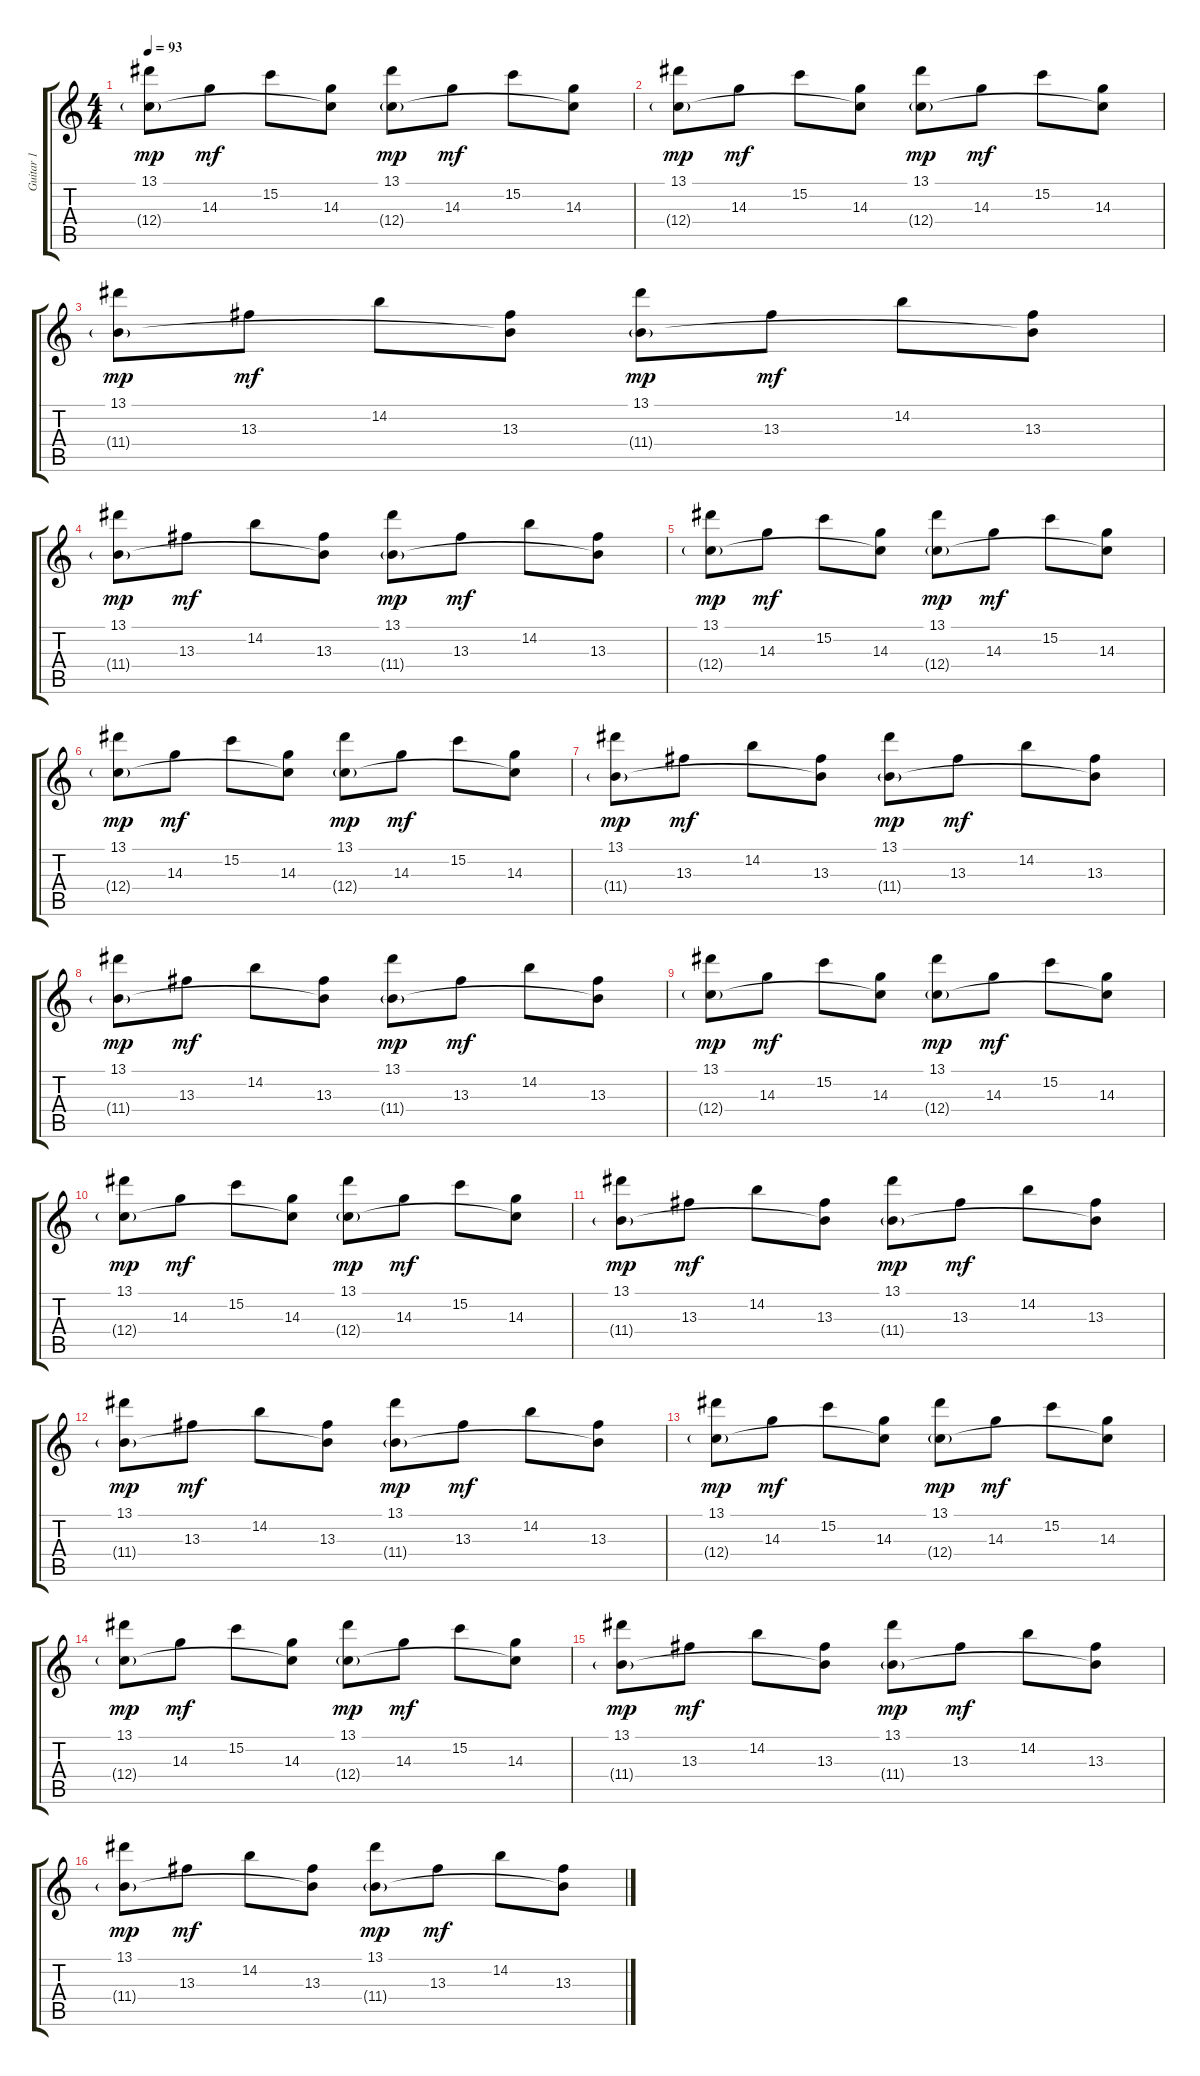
\track ("Guitar 1" "Guitar 1") {instrument electricguitarjazz}
\staff {score tabs}
\tuning (D4 A3 F3 C3 G2 C2) {hide}
\ts (4 4)
\tempo 93
\clef g2
\ks c
(13.1 12.4{g}).8{dy mp instrument electricguitarjazz} 14.3.8{dy mf} 15.2.8 (14.3 12.4{t}).8 (13.1 12.4{g}).8{dy mp} 14.3.8{dy mf} 15.2.8 (14.3 12.4{t}).8 |
(13.1 12.4{g}).8{dy mp} 14.3.8{dy mf} 15.2.8 (14.3 12.4{t}).8 (13.1 12.4{g}).8{dy mp} 14.3.8{dy mf} 15.2.8 (14.3 12.4{t}).8 |
(13.1 11.4{g}).8{dy mp} 13.3.8{dy mf} 14.2.8 (13.3 11.4{t}).8 (13.1 11.4{g}).8{dy mp} 13.3.8{dy mf} 14.2.8 (13.3 11.4{t}).8 |
(13.1 11.4{g}).8{dy mp} 13.3.8{dy mf} 14.2.8 (13.3 11.4{t}).8 (13.1 11.4{g}).8{dy mp} 13.3.8{dy mf} 14.2.8 (13.3 11.4{t}).8 |
(13.1 12.4{g}).8{dy mp} 14.3.8{dy mf} 15.2.8 (14.3 12.4{t}).8 (13.1 12.4{g}).8{dy mp} 14.3.8{dy mf} 15.2.8 (14.3 12.4{t}).8 |
(13.1 12.4{g}).8{dy mp} 14.3.8{dy mf} 15.2.8 (14.3 12.4{t}).8 (13.1 12.4{g}).8{dy mp} 14.3.8{dy mf} 15.2.8 (14.3 12.4{t}).8 |
(13.1 11.4{g}).8{dy mp} 13.3.8{dy mf} 14.2.8 (13.3 11.4{t}).8 (13.1 11.4{g}).8{dy mp} 13.3.8{dy mf} 14.2.8 (13.3 11.4{t}).8 |
(13.1 11.4{g}).8{dy mp} 13.3.8{dy mf} 14.2.8 (13.3 11.4{t}).8 (13.1 11.4{g}).8{dy mp} 13.3.8{dy mf} 14.2.8 (13.3 11.4{t}).8 |
(13.1 12.4{g}).8{dy mp} 14.3.8{dy mf} 15.2.8 (14.3 12.4{t}).8 (13.1 12.4{g}).8{dy mp} 14.3.8{dy mf} 15.2.8 (14.3 12.4{t}).8 |
(13.1 12.4{g}).8{dy mp} 14.3.8{dy mf} 15.2.8 (14.3 12.4{t}).8 (13.1 12.4{g}).8{dy mp} 14.3.8{dy mf} 15.2.8 (14.3 12.4{t}).8 |
(13.1 11.4{g}).8{dy mp} 13.3.8{dy mf} 14.2.8 (13.3 11.4{t}).8 (13.1 11.4{g}).8{dy mp} 13.3.8{dy mf} 14.2.8 (13.3 11.4{t}).8 |
(13.1 11.4{g}).8{dy mp} 13.3.8{dy mf} 14.2.8 (13.3 11.4{t}).8 (13.1 11.4{g}).8{dy mp} 13.3.8{dy mf} 14.2.8 (13.3 11.4{t}).8 |
(13.1 12.4{g}).8{dy mp} 14.3.8{dy mf} 15.2.8 (14.3 12.4{t}).8 (13.1 12.4{g}).8{dy mp} 14.3.8{dy mf} 15.2.8 (14.3 12.4{t}).8 |
(13.1 12.4{g}).8{dy mp} 14.3.8{dy mf} 15.2.8 (14.3 12.4{t}).8 (13.1 12.4{g}).8{dy mp} 14.3.8{dy mf} 15.2.8 (14.3 12.4{t}).8 |
(13.1 11.4{g}).8{dy mp} 13.3.8{dy mf} 14.2.8 (13.3 11.4{t}).8 (13.1 11.4{g}).8{dy mp} 13.3.8{dy mf} 14.2.8 (13.3 11.4{t}).8 |
(13.1 11.4{g}).8{dy mp} 13.3.8{dy mf} 14.2.8 (13.3 11.4{t}).8 (13.1 11.4{g}).8{dy mp} 13.3.8{dy mf} 14.2.8 (13.3 11.4{t}).8
